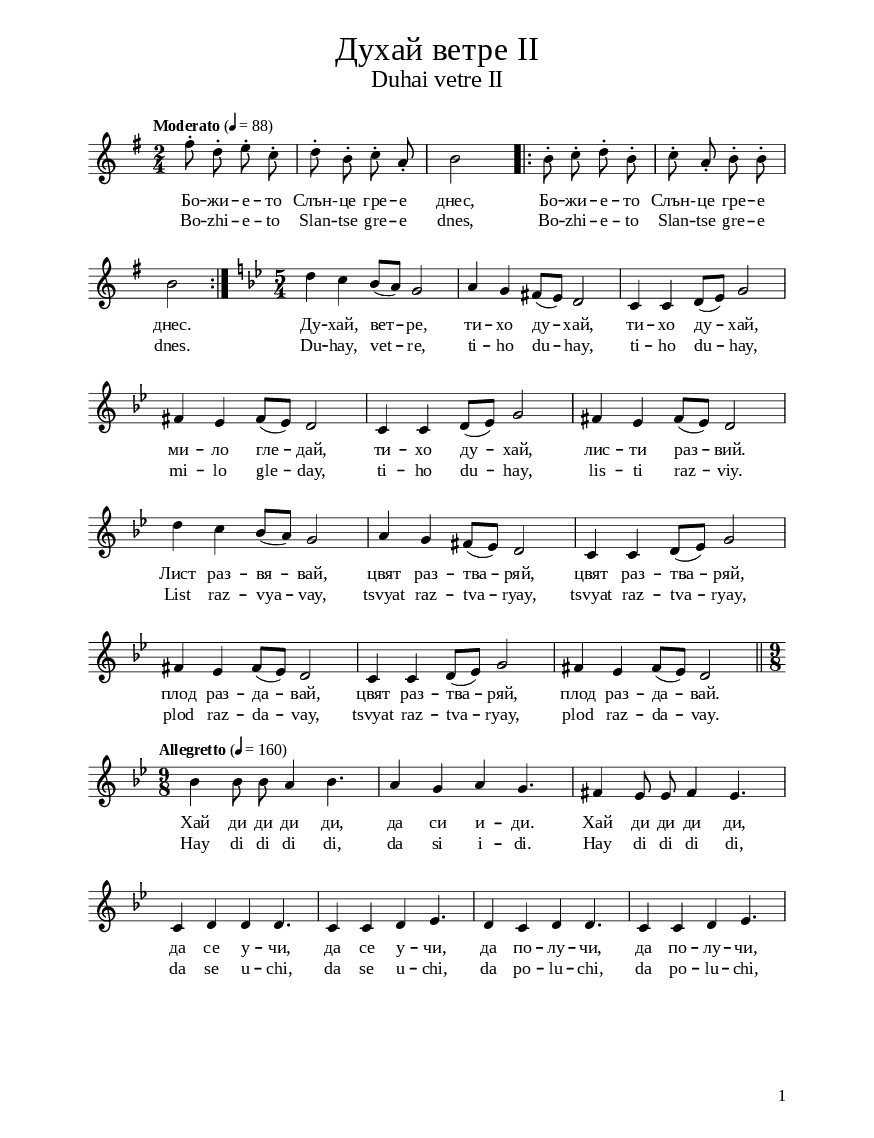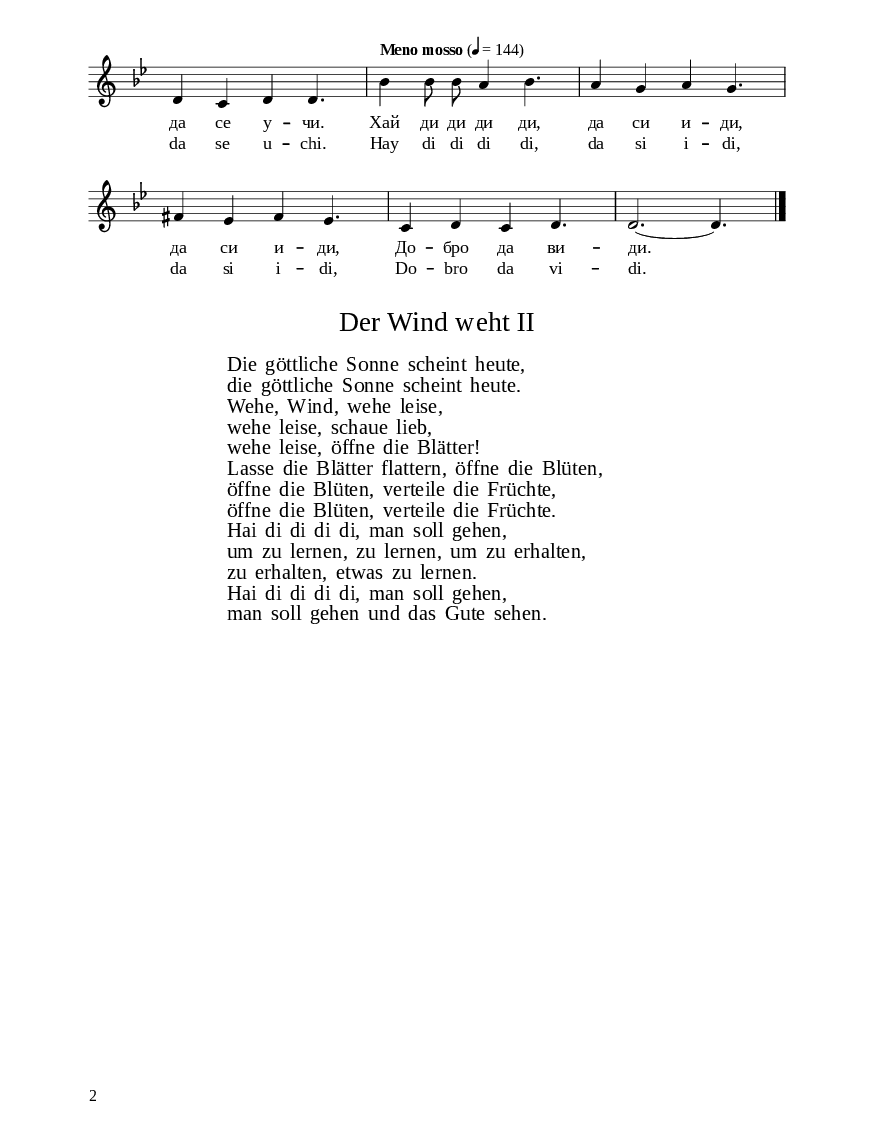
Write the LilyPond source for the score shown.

\version "2.24.0"

% include paper part and global functions
\include "include/globals.ily"

\bookpart {
  \label #'ref161
  \tocItem \markup "Духай ветре II – Duhai vetre II"
  \include "include/bookpart-paper.ily"
  \score {
    \include "include/score-layout.ily"

    \new Voice \absolute {
      \clef treble
      \key g \major
      \time 2/4
      \tempoFunc "Moderato" 4 "88"
      \autoBeamOff
      fis''8 -.  d''8 -.  e''8 -.
      c''8 -. | % 2
      d''8 -.  b'8 -.  c''8 -.
      a'8 -.  | % 3
      b'2 \repeat volta 2 {
        | % 4
        b'8 -. c''8 -.  d''8 -.
        b'8 -.  | % 5
        c''8 -. a'8 -.  b'8 -.
        b'8 -.  \break | % 6
        b'2
        | % 7
      }
      \key g \minor \time 5/4  % 7
      d''4 c''4  bes'8 ( [  a'8 ) ]
      g'2 | % 8
      a'4  g'4  fis'8 ( [  es'8 ) ]
      d'2 | % 9
      c'4  c'4  d'8 ( [  es'8 ) ]  g'2
      \break |
      fis'4  es'4  fis'8 ( [  es'8 ) ]
      d'2 | % 11
      c'4  c'4  d'8 ( [  es'8 ) ]  g'2
      | % 12
      fis'4  es'4  fis'8 ( [  es'8 ) ]
      d'2 \break | % 13
      d''4 c''4  bes'8 ( [  a'8 ) ]
      g'2 | % 14
      a'4  g'4  fis'8 ( [  es'8 ) ]
      d'2 | % 15
      c'4  c'4  d'8 ( [  es'8 ) ]  g'2
      \break | % 16
      fis'4  es'4  fis'8 ( [  es'8 ) ]
      d'2 | % 17
      c'4  c'4  d'8 ( [  es'8 ) ]  g'2
      | % 18
      fis'4  es'4  fis'8 ( [  es'8 ) ]
      d'2 \bar "||"
      \break | % 19
      \time 9/8  | % 19
      | % 19
      \tempoFunc "Allegretto" 4 "160"
      bes'4 bes'8 bes'8  a'4
      bes'4. |
      a'4  g'4  a'4  g'4. | % 21
      fis'4  es'8  es'8  fis'4  es'4.
      \break | % 22
      c'4  d'4  d'4  d'4. | % 23
      c'4  c'4  d'4  es'4. | % 24
      d'4  c'4  d'4  d'4. | % 25
      c'4  c'4  d'4  es'4. \pageBreak | % 26
      d'4  c'4  d'4  d'4. | % 27
      \tempoFunc "Meno mosso" 4 "144"
      bes'4 bes'8 bes'8  a'4
      bes'4. | % 28
      a'4  g'4  a'4  g'4. \break | % 29
      fis'4  es'4  fis'4  es'4. |
      c'4  d'4  c'4  d'4. | % 31
      d'2. ~  d'4. \bar "|."
    }

    \addlyrics {
      Бо -- жи -- е -- то "Слън-" -- це гре --
      е днес, Бо -- жи -- е -- то "Слън-" --
      це гре -- е днес. Ду -- хай, вет
      -- ре, ти -- хо ду  -- хай, ти
      -- хо ду  -- хай, ми -- ло гле
      -- дай, ти -- хо ду  -- хай,
      лис -- ти раз  -- вий. Лист раз
      -- вя  -- вай, цвят раз -- тва
      -- ряй, цвят раз -- тва  --
      ряй, плод раз -- да  -- вай,
      цвят раз -- тва  -- ряй, плод
      раз -- да  -- вай. Хай ди ди ди
      ди, да си и -- ди. Хай ди ди ди
      ди, да се у -- чи, да се у -- чи,
      да по -- лу -- чи, да по -- лу --
      чи, да се у -- чи. Хай ди ди ди
      ди, да си и -- ди, да си и -- ди,
      До -- бро да ви -- ди.}
      \addlyrics {
        Bo -- zhi -- e -- to Slan -- tse gre --
        e dnes, Bo -- zhi -- e -- to Slan --
        tse gre -- e dnes. Du -- hay, vet
        -- re, ti -- ho du  -- hay, ti
        -- ho du  -- hay, mi -- lo gle
        -- day, ti -- ho du  -- hay,
        lis -- ti raz  -- viy. List raz
        -- vya  -- vay, tsvyat raz -- tva
        -- ryay, tsvyat raz -- tva  --
        ryay, plod raz -- da  -- vay,
        tsvyat raz -- tva  -- ryay, plod
        raz -- da  -- vay. Hay di di di
        di, da si i -- di. Hay di di di
        di, da se u -- chi, da se u -- chi,
        da po -- lu -- chi, da po -- lu --
        chi, da se u -- chi. Hay di di di
        di, da si i -- di, da si i -- di,
        Do -- bro da vi -- di.}

        \header {
          title = \titleFunc "Духай ветре II" "Duhai vetre II"
        }

        \midi{}

      } % score


      % include foreign translation(s) of the song
      \version "2.24.0"

\markup \fill-line { \fontsize #deTitleFontSize "Der Wind weht II" }
\markup \null
\markup \null
\markup \fontsize #deCoupletFontSize {
    \hspace #12
    \override #`(baseline-skip . ,deCoupletBaselineSkip)
    \column {

 \line { " "Die göttliche Sonne scheint heute, }

 \line { " "die göttliche Sonne scheint heute.}

 \line { " "Wehe, Wind, wehe leise, }

 \line { " "wehe leise, schaue lieb,}

 \line { " "wehe leise, öffne die Blätter!}

 \line { " "Lasse die Blätter flattern, öffne die Blüten, }

 \line { " "öffne die Blüten, verteile die Früchte,}

 \line { " "öffne die Blüten, verteile die Früchte.}

 \line { " "Hai di di di di, man soll gehen, }
 \line { " " um zu lernen, zu lernen, um zu erhalten,}

 \line { " "zu erhalten, etwas zu lernen.}

 \line { " "Hai di di di di, man soll gehen, }

 \line { " "man soll gehen und das Gute sehen.}

  }
}


    } % bookpart

    % Più mosso
    %
